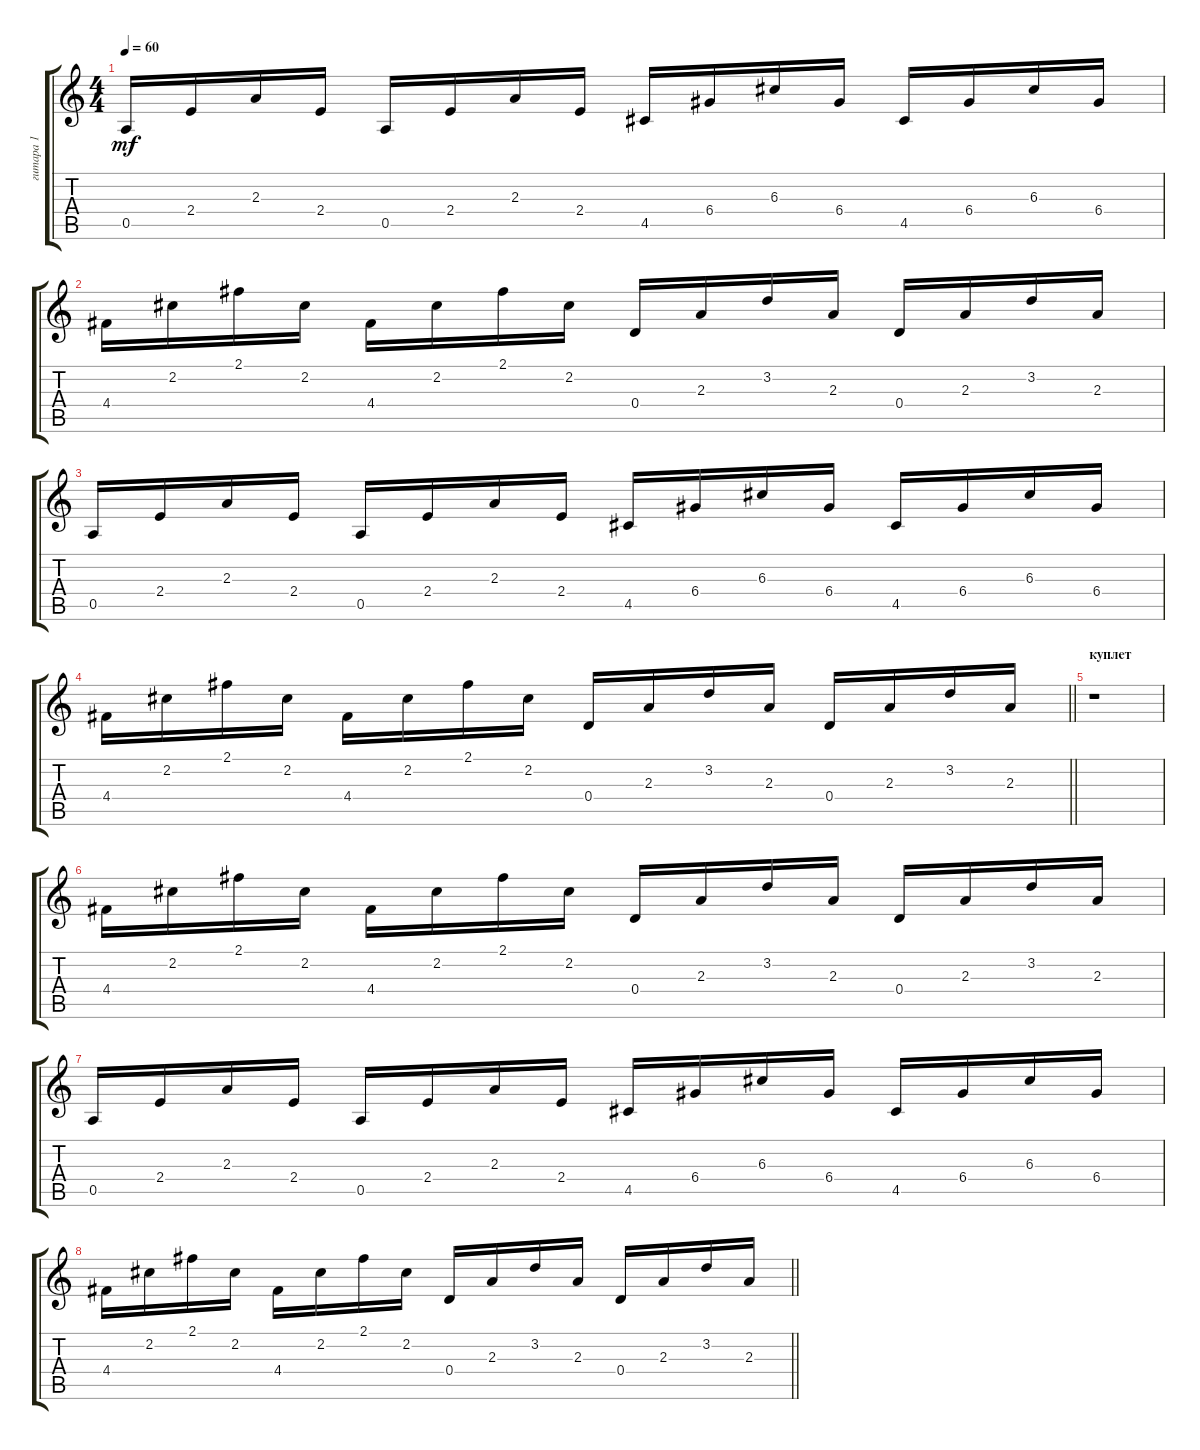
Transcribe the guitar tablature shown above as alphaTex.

\track ("гитара 1" "гитара 1") {instrument electricguitarclean}
\staff {score tabs}
\tuning (E4 B3 G3 D3 A2 E2) {hide}
\ts (4 4)
\tempo 60
\clef g2
\ks c
0.5.16{dy mf} 2.4.16 2.3.16 2.4.16 0.5.16 2.4.16 2.3.16 2.4.16 4.5.16 6.4.16 6.3.16 6.4.16 4.5.16 6.4.16 6.3.16 6.4.16 |
4.4.16 2.2.16 2.1.16 2.2.16 4.4.16 2.2.16 2.1.16 2.2.16 0.4.16 2.3.16 3.2.16 2.3.16 0.4.16 2.3.16 3.2.16 2.3.16 |
0.5.16 2.4.16 2.3.16 2.4.16 0.5.16 2.4.16 2.3.16 2.4.16 4.5.16 6.4.16 6.3.16 6.4.16 4.5.16 6.4.16 6.3.16 6.4.16 |
\barLineRight lightlight
4.4.16 2.2.16 2.1.16 2.2.16 4.4.16 2.2.16 2.1.16 2.2.16 0.4.16 2.3.16 3.2.16 2.3.16 0.4.16 2.3.16 3.2.16 2.3.16 |
\section ("" "куплет")
r.1 |
4.4.16 2.2.16 2.1.16 2.2.16 4.4.16 2.2.16 2.1.16 2.2.16 0.4.16 2.3.16 3.2.16 2.3.16 0.4.16 2.3.16 3.2.16 2.3.16 |
0.5.16 2.4.16 2.3.16 2.4.16 0.5.16 2.4.16 2.3.16 2.4.16 4.5.16 6.4.16 6.3.16 6.4.16 4.5.16 6.4.16 6.3.16 6.4.16 |
\barLineRight lightlight
4.4.16 2.2.16 2.1.16 2.2.16 4.4.16 2.2.16 2.1.16 2.2.16 0.4.16 2.3.16 3.2.16 2.3.16 0.4.16 2.3.16 3.2.16 2.3.16
